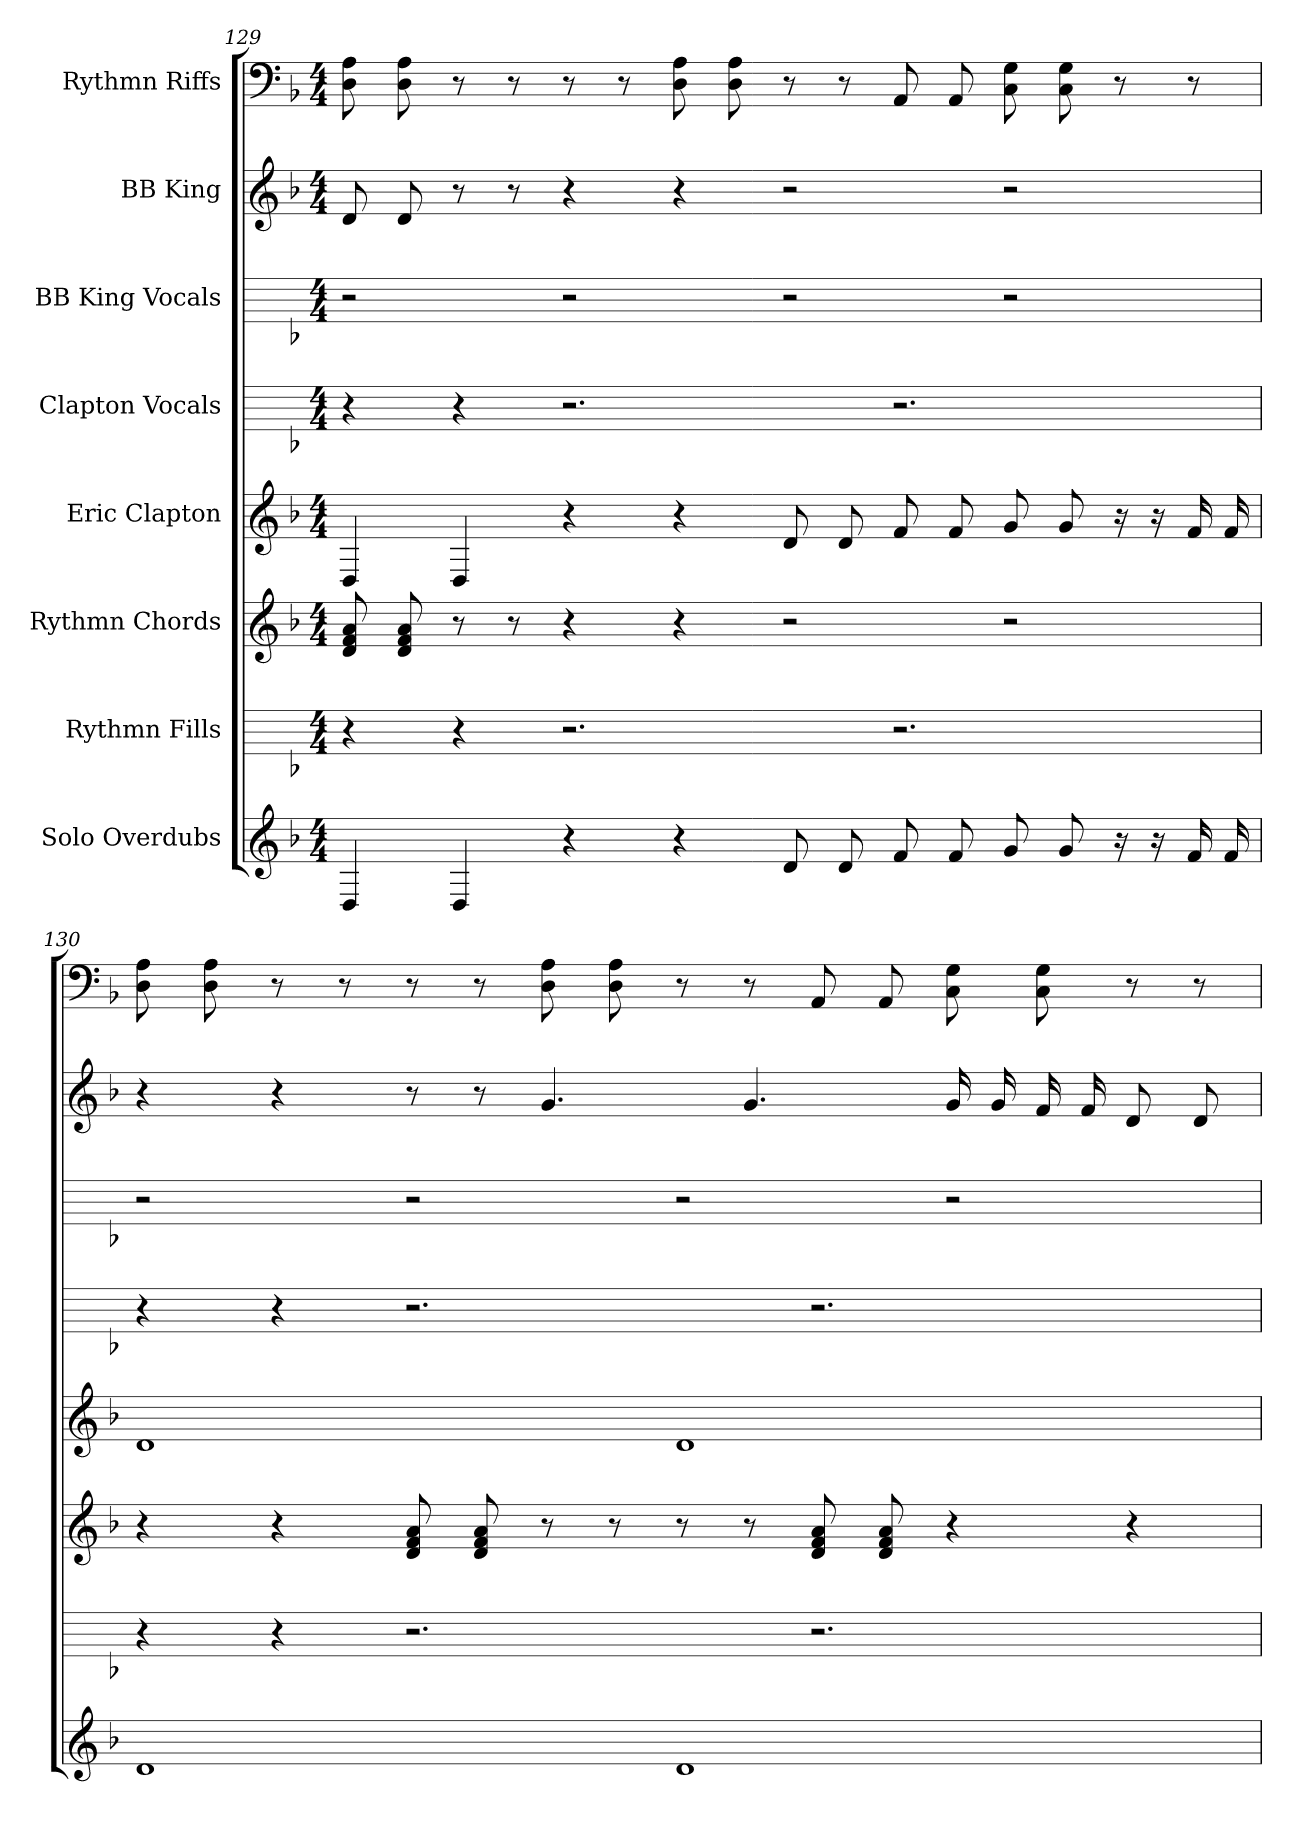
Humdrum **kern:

**kern	**kern	**kern	**kern	**kern	**kern	**kern	**kern
*part8	*part7	*part6	*part5	*part4	*part3	*part2	*part1
*staff8	*staff7	*staff6	*staff5	*staff4	*staff3	*staff2	*staff1
*I"Solo Overdubs	*I"Rythmn Fills	*I"Rythmn Chords	*I"Eric Clapton	*I"Clapton Vocals	*I"BB King Vocals	*I"BB King	*I"Rythmn Riffs
*	*	*	*	*	*	*	*
*k[b-]	*k[b-]	*k[b-]	*k[b-]	*k[b-]	*k[b-]	*k[b-]	*k[b-]
*M4/4	*M4/4	*M4/4	*M4/4	*M4/4	*M4/4	*M4/4	*M4/4
=129	=129	=129	=129	=129	=129	=129	=129
4D	4r	8a 8f 8d	4D	4r	2r	8d	8A 8D
.	.	8a 8f 8d	.	.	.	8d	8A 8D
4D	4r	8r	4D	4r	.	8r	8r
.	.	8r	.	.	.	8r	8r
4r	2.r	4r	4r	2.r	2r	4r	8r
.	.	.	.	.	.	.	8r
4r	.	4r	4r	.	.	4r	8A 8D
.	.	.	.	.	.	.	8A 8D
8d	.	2r	8d	.	2r	2r	8r
8d	.	.	8d	.	.	.	8r
8f	2.r	.	8f	2.r	.	.	8AA
8f	.	.	8f	.	.	.	8AA
8g	.	2r	8g	.	2r	2r	8G 8C
8g	.	.	8g	.	.	.	8G 8C
16r	.	.	16r	.	.	.	8r
16r	.	.	16r	.	.	.	.
16f	.	.	16f	.	.	.	8r
16f	.	.	16f	.	.	.	.
=130	=130	=130	=130	=130	=130	=130	=130
1d	4r	4r	1d	4r	2r	4r	8A 8D
.	.	.	.	.	.	.	8A 8D
.	4r	4r	.	4r	.	4r	8r
.	.	.	.	.	.	.	8r
.	2.r	8a 8f 8d	.	2.r	2r	8r	8r
.	.	8a 8f 8d	.	.	.	8r	8r
.	.	8r	.	.	.	4.g	8A 8D
.	.	8r	.	.	.	.	8A 8D
1d	.	8r	1d	.	2r	.	8r
.	.	8r	.	.	.	4.g	8r
.	2.r	8a 8f 8d	.	2.r	.	.	8AA
.	.	8a 8f 8d	.	.	.	.	8AA
.	.	4r	.	.	2r	16g	8G 8C
.	.	.	.	.	.	16g	.
.	.	.	.	.	.	16f	8G 8C
.	.	.	.	.	.	16f	.
.	.	4r	.	.	.	8d	8r
.	.	.	.	.	.	8d	8r
=	=	=	=	=	=	=	=
*-	*-	*-	*-	*-	*-	*-	*-
